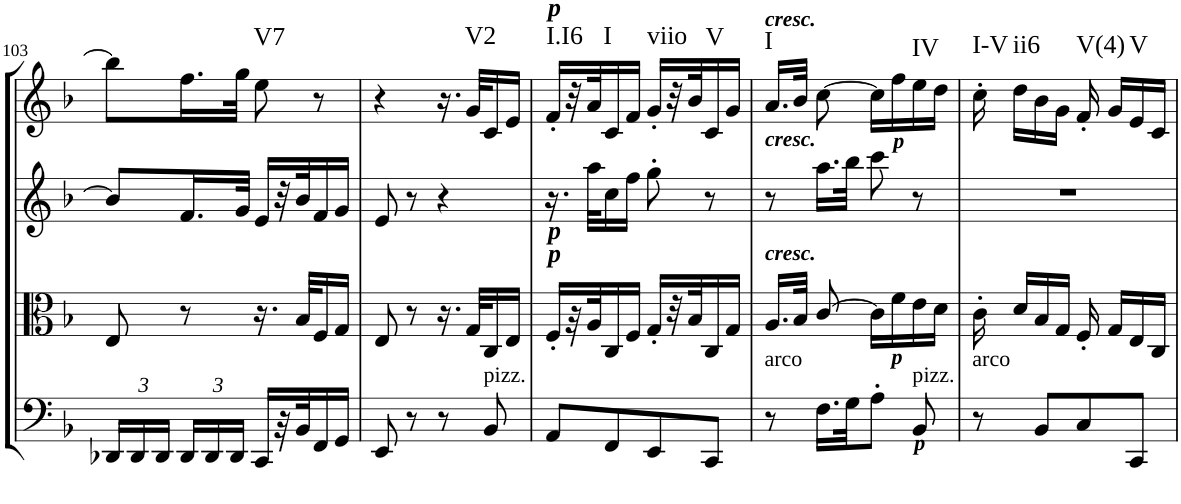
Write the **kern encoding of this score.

**kern	**kern	**kern	**kern	**harte
*part4	*part3	*part2	*part1	*part1
*staff4	*staff3	*staff2	*staff1	*
*I"Cello	*I"Viola	*I"2nd Violin	*I"1st Violin	*
*	*I'Vla	*I'Vln	*I'Vln	*
!!LO:PB:g=z
*clefF4	*clefC3	*clefG2	*clefG2	*
*k[b-]	*k[b-]	*k[b-]	*k[b-]	*
*F:	*F:	*F:	*F:	*
*M2/4	*M2/4	*M2/4	*M2/4	*
*Xbrackettup	*	*	*	*
=103	=103	=103	=103	=103
24DD-X/LL	8E/	8b-/L]	8bb-\L]	.
24DD-/	.	.	.	.
24DD-/JJ	.	.	.	.
24DD-/LL	8r	16.f/L	16.ff\L	.
24DD-/	.	.	.	.
24DD-/JJ	.	.	.	.
.	.	32g/JJk	32gg\JJk	.
!	!	!	!	!LO:H:kt=V7
16CC/LL	16.r	16e/LL	8ee\	N
32r	.	32r	.	.
32BB-/J	32B-/KLL	32b-/J	.	.
16FF/	16F/	16f/	8r	.
16GG/JJ	16G/JJ	16g/JJ	.	.
=104	=104	=104	=104	=104
8EE/	8E/	8e/	4r	.
8r	8r	8r	.	.
8r	16.r	4r	16.r	.
!	!	!	!	!LO:H:kt=V2
.	32G/KLL	.	32g/KLL	N
!LO:TX:a:t=pizz.	!	!	!	!
8BB-/	16C/	.	16c/	.
.	16E/JJ	.	16e/JJ	.
=105	=105	=105	=105	=105
!	!	!	!LO:TX:a:Bi:t=p	!
!	!LO:TX:a:Bi:t=p	!	!	!
!	!LO:TX:a:Bi:t=p	!	!	!LO:H:kt=I.I6
8AA/L	16F'/LL	16.r	16f'/LL	N
.	32r	.	32r	.
.	32A/J	32aa\KLL	32a/J	.
!	!	!	!	!LO:H:kt=I
8FF/	16C/	16cc\	16c/	N
.	16F/JJ	16ff\JJ	16f/JJ	.
!	!	!	!	!LO:H:kt=viio
8EE/	16G'/LL	8gg'\	16g'/LL	N
.	32r	.	32r	.
.	32B-/J	.	32b-/J	.
!	!	!	!	!LO:H:kt=V
8CC/J	16C/	8r	16c/	N
.	16G/JJ	.	16g/JJ	.
=106	=106	=106	=106	=106
!	!	!	!LO:TX:a:Bi:t=cresc.	!
!	!	!LO:TX:a:Bi:t=cresc.	!	!
!	!LO:TX:a:Bi:t=cresc.	!	!	!
!LO:TX:a:t=arco	!	!	!	!LO:H:kt=I
8r	16.A/LL	8r	16.a/LL	N
.	32B-/JJk	.	32b-/JJk	.
16.F\LL	[8c/	16.aa\LL	[8cc\	.
32G\JK	.	32bb-\JJk	.	.
8A'\J	16c\LL]	8ccc\	16cc\LL]	.
!	!	!	!LO:TX:b:Bi:t=p	!
!	!LO:TX:b:Bi:t=p	!	!	!
.	16f\	.	16ff\	.
!LO:TX:a:t=pizz.	!	!	!	!
!LO:TX:a:Bi:t=p	!	!	!	!LO:H:kt=IV
8BB-/	16e\	8r	16ee\	N
.	16d\JJ	.	16dd\JJ	.
=107	=107	=107	=107	=107
!LO:TX:a:t=arco	!	!	!	!LO:H:kt=I-V
8r	16c'\	2r	16cc'\	N
!	!	!	!	!LO:H:kt=ii6
.	16d/LL	.	16dd\LL	N
8BB-/L	16B-/	.	16b-\	.
.	16G/JJ	.	16g\JJ	.
!	!	!	!	!LO:H:kt=V(4)
8C/	16F'/	.	16f'/	N
.	16G/LL	.	16g/LL	.
!	!	!	!	!LO:H:kt=V
8CC/J	16E/	.	16e/	N
.	16C/JJ	.	16c/JJ	.
=	=	=	=	=
*-	*-	*-	*-	*-
